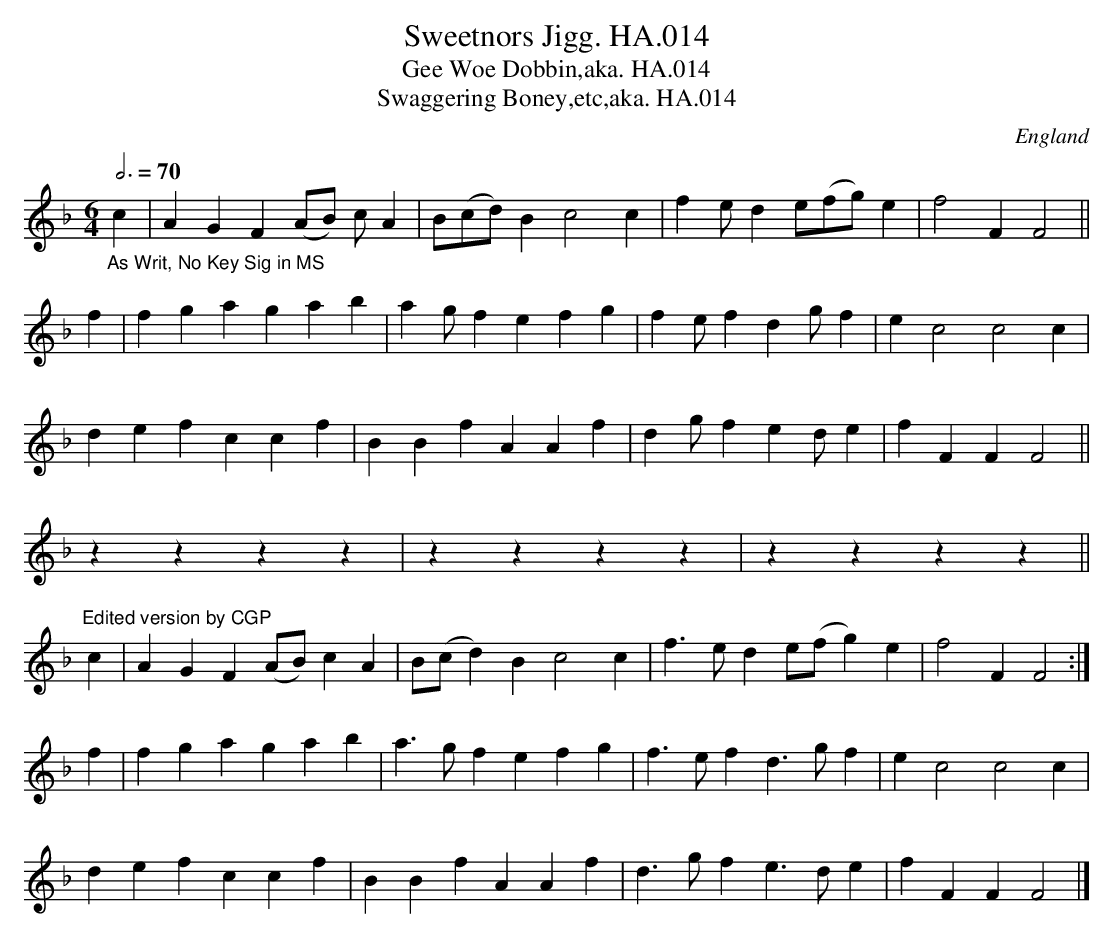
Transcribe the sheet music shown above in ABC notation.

X:1
T:Sweetnors Jigg. HA.014
T:Gee Woe Dobbin,aka. HA.014
T:Swaggering Boney,etc,aka. HA.014
M:6/4
L:1/4
Q:3/4=70
O:England
K:F major
"_As Writ, No Key Sig in MS"c|AGF (A/B/) c/A|\
B/(c/d/) B c2c|fe/d e/(f/g/) e|f2F F2||!
f|fga gab|ag/f efg|fe/f dg/f|ec2 c2c|!
def ccf|BBf AAf|dg/f ed/e|fFF F2||!
zzzz|zzzz|zzzz||!
"^Edited version by CGP"c|AGF (A/B/) cA|\
B/(c/d) B c2c|f>ed e/(f/g) e|f2F F2:|!
f|fga gab|a>gf efg|f>ef d>gf|ec2 c2c|!
def ccf|BBf AAf|d>gf e>de|fFF F2|]
